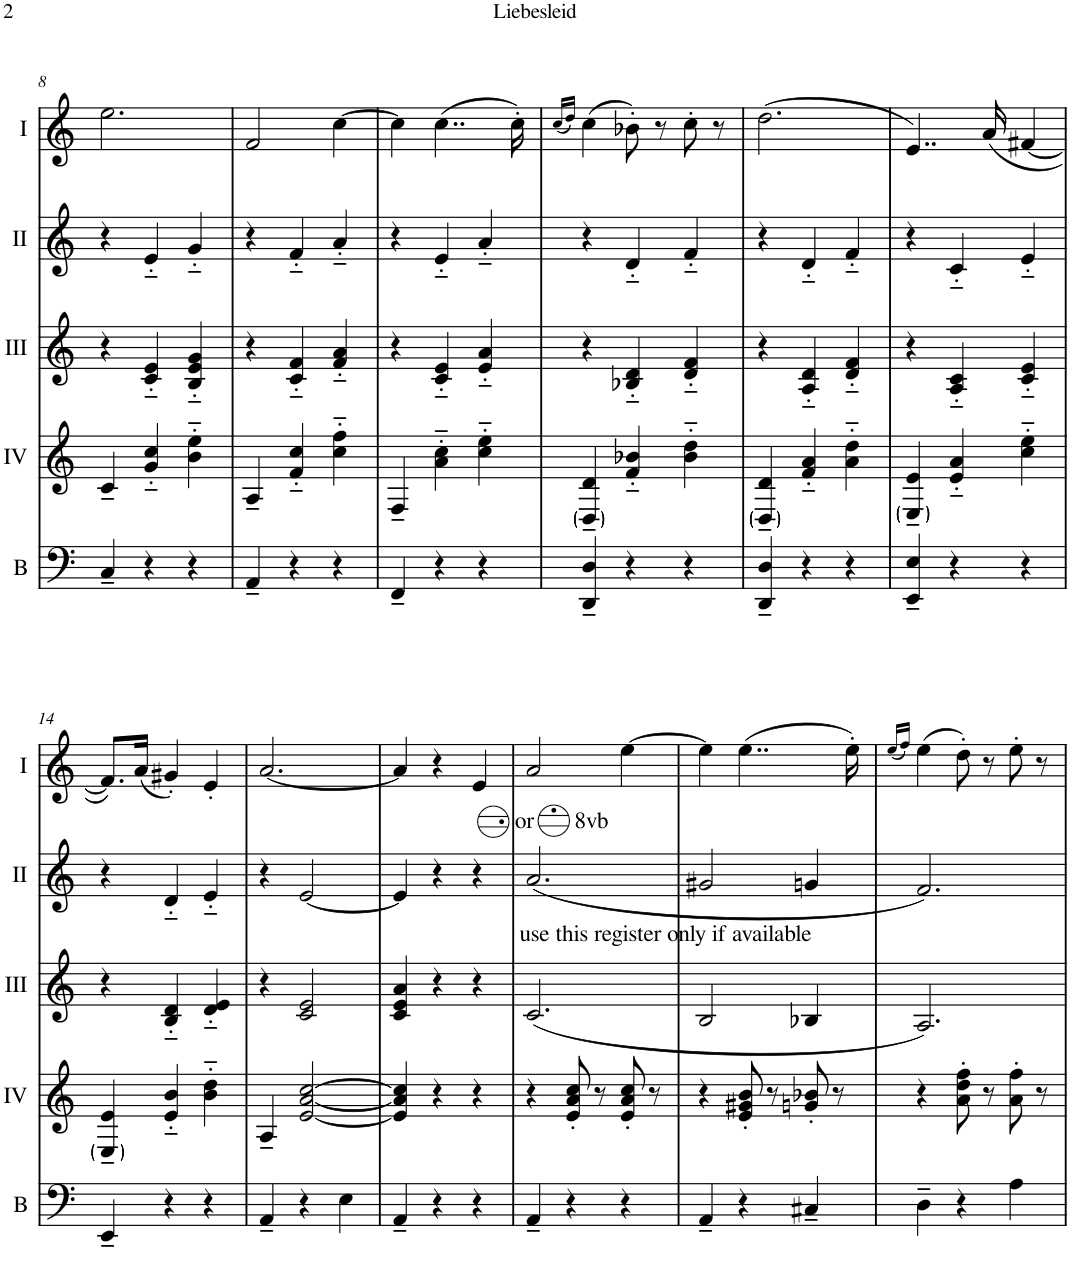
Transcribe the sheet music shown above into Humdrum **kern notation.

**kern	**kern	**kern	**kern	**kern
*part5	*part4	*part3	*part2	*part1
*staff5	*staff4	*staff3	*staff2	*staff1
*I"Bass	*I"Acc. 4	*I"Acc. 3	*I"Acc. 2	*I"Acc. 1
*I'B	*	*	*	*
!!LO:PB:g=z
*clefF4	*clefG2	*clefG2	*clefG2	*clefG2
*Trd7c12	*Trd7c12	*	*	*
*k[]	*k[]	*k[]	*k[]	*k[]
*M3/4	*M3/4	*M3/4	*M3/4	*M3/4
=8	=8	=8	=8	=8
4C~/	4c~/	4r	4r	2.ee\
4r	4g/'~ 4cc/'~	4c/'~ 4e/'~	4e'~/	.
4r	4b\'~ 4ee\'~	4B/'~ 4e/'~ 4g/'~	4g'~/	.
=9	=9	=9	=9	=9
4AA~/	4A~/	4r	4r	2f/
4r	4f/'~ 4cc/'~	4c/'~ 4f/'~	4f'~/	.
4r	4cc\'~ 4ff\'~	4f/'~ 4a/'~	4a'~/	[4cc\
=10	=10	=10	=10	=10
4FF~/	4F~/	4r	4r	4cc\]
4r	4a\'~ 4cc\'~	4c/'~ 4e/'~	4e'~/	(4..cc\
4r	4cc\'~ 4ee\'~	4e/'~ 4a/'~	4a'~/	.
.	.	.	.	16cc'\)
=11	=11	=11	=11	=11
.	.	.	.	(16qcc/LL
.	.	.	.	16qdd/JJ)
4DD/~ 4D/~	4D/~ 4d/~	4r	4r	(4cc\
4r	4f/'~ 4b-X/'~	4B-X/'~ 4d/'~	4d'~/	8b-X'\)
.	.	.	.	8r
4r	4b-\'~ 4dd\'~	4d/'~ 4f/'~	4f'~/	8cc'\
.	.	.	.	8r
=12	=12	=12	=12	=12
4DD/~ 4D/~	4D/~ 4d/~	4r	4r	(2.dd\
4r	4f/'~ 4a/'~	4A/'~ 4d/'~	4d'~/	.
4r	4a\'~ 4dd\'~	4d/'~ 4f/'~	4f'~/	.
=13	=13	=13	=13	=13
4EE/~ 4E/~	4E/~ 4e/~	4r	4r	4..e/)
4r	4e/'~ 4a/'~	4A/'~ 4c/'~	4c'~/	.
.	.	.	.	(16a/
4r	4cc\'~ 4ee\'~	4c/'~ 4e/'~	4e'~/	[4f#X/
!!LO:LB:g=z
=14	=14	=14	=14	=14
4EE~/	4E/~ 4e/~	4r	4r	8.f#/L])
.	.	.	.	(16a/Jk
4r	4e/'~ 4b/'~	4B/'~ 4d/'~	4d'~/	4g#X'/)
4r	4b\'~ 4dd\'~	4d/'~ 4e/'~	4e'~/	4e'/
=15	=15	=15	=15	=15
4AA~/	4A~/	4r	4r	[2.a/
4r	[2e/ [2a/ [2cc/	2c/ 2e/	[2e/	.
4E\	.	.	.	.
=16	=16	=16	=16	=16
4AA~/	4e/] 4a/] 4cc/]	4c/ 4e/ 4a/	4e/]	4a/]
4r	4r	4r	4r	4r
4r	4r	4r	4r	4e/
=17	=17	=17	=17	=17
!	!	!	!LO:TX:a:t=or       8vb	!
!	!	!	!LO:TX:b:t=use this register only if available	!
4AA~/	4r	(<2.c/	(<2.a/	2a/
4r	8e/' 8a/' 8cc/'	.	.	.
.	8r	.	.	.
4r	8e/' 8a/' 8cc/'	.	.	[4ee\
.	8r	.	.	.
=18	=18	=18	=18	=18
4AA~/	4r	2B/	2g#X/	4ee\]
4r	8e/' 8g#X/' 8b/'	.	.	(4..ee\
.	8r	.	.	.
4C#X~/	8gn/' 8b-X/'	4B-X/	4gn/	.
.	8r	.	.	.
.	.	.	.	16ee'\)
=19	=19	=19	=19	=19
.	.	.	.	(16qee/LL
.	.	.	.	16qff/JJ)
4D~\	4r	2.A/)	2.f/)	(4ee\
4r	8a\' 8dd\' 8ff\'	.	.	8dd'\)
.	8r	.	.	8r
4A\	8a\' 8ff\'	.	.	8ee'\
.	8r	.	.	8r
=	=	=	=	=
*-	*-	*-	*-	*-
